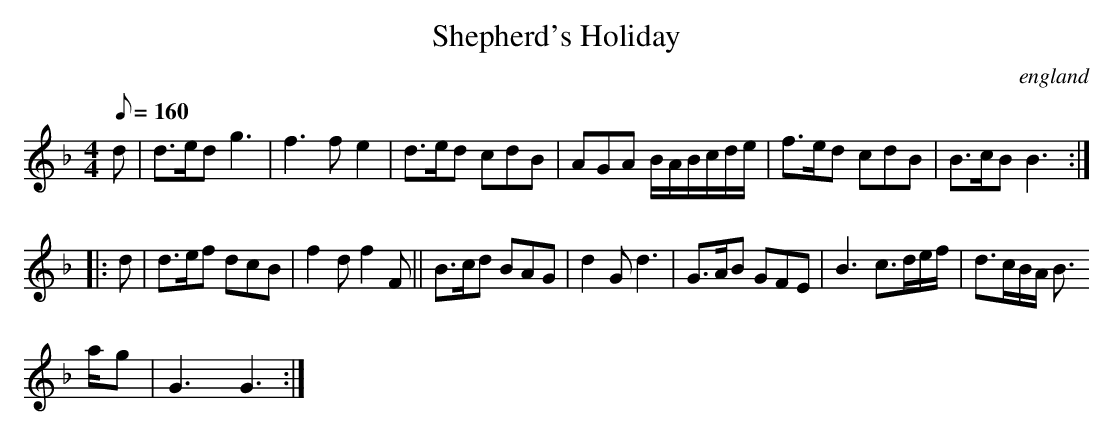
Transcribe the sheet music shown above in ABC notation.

X:1
T: Shepherd's Holiday
O:england
M:4/4
L:1/8
Q:160
K:Dm
d|d>ed g3|f3 f e2| d>ed cdB| AGA B/2A/2B/2c/2d/2e/2|f>ed cdB| B>cB B3::
d|d>ef dcB|f2 d f2 F||B>cd BAG|d2 G d3|G>AB GFE|B3 c>de/2f/2|d>cB/2A/2 B
>ag|G3 G3:|
